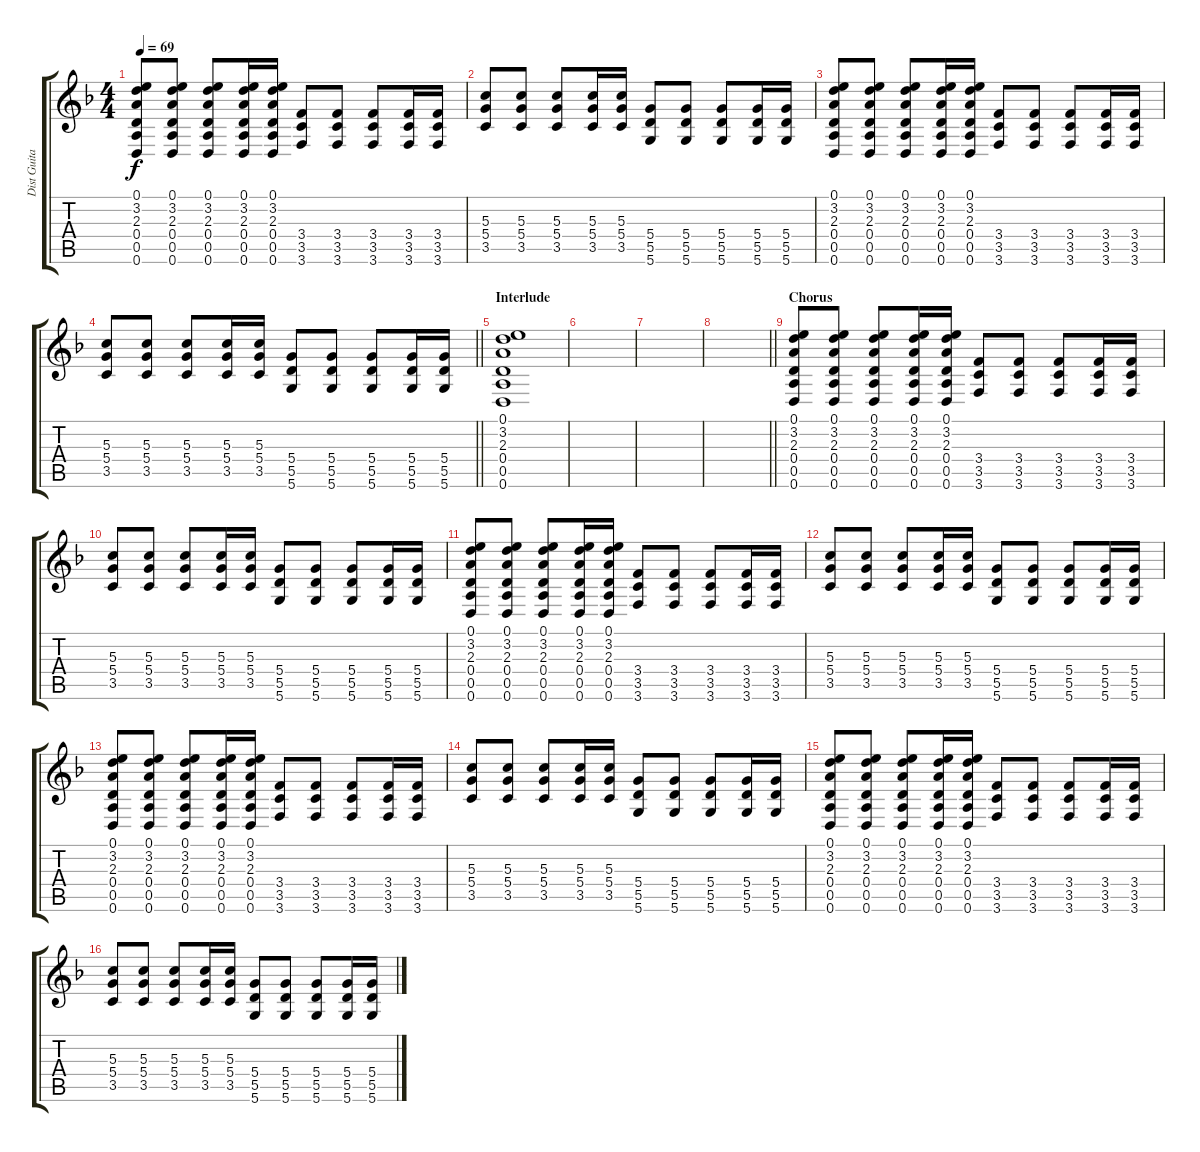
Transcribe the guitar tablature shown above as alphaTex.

\track ("Dist Guitar" "Dist Guita") {instrument distortionguitar}
\staff {score tabs}
\tuning (E4 B3 G3 D3 A2 D2) {hide}
\ts (4 4)
\tempo 69
\clef g2
\ks dminor
(0.1 3.2 2.3 0.4 0.5 0.6).8{dy f} (0.1 3.2 2.3 0.4 0.5 0.6).8 (0.1 3.2 2.3 0.4 0.5 0.6).8 (0.1 3.2 2.3 0.4 0.5 0.6).16 (0.1 3.2 2.3 0.4 0.5 0.6).16 (3.4 3.5 3.6).8 (3.4 3.5 3.6).8 (3.4 3.5 3.6).8 (3.4 3.5 3.6).16 (3.4 3.5 3.6).16 |
(5.3 5.4 3.5).8 (5.3 5.4 3.5).8 (5.3 5.4 3.5).8 (5.3 5.4 3.5).16 (5.3 5.4 3.5).16 (5.4 5.5 5.6).8 (5.4 5.5 5.6).8 (5.4 5.5 5.6).8 (5.4 5.5 5.6).16 (5.4 5.5 5.6).16 |
(0.1 3.2 2.3 0.4 0.5 0.6).8 (0.1 3.2 2.3 0.4 0.5 0.6).8 (0.1 3.2 2.3 0.4 0.5 0.6).8 (0.1 3.2 2.3 0.4 0.5 0.6).16 (0.1 3.2 2.3 0.4 0.5 0.6).16 (3.4 3.5 3.6).8 (3.4 3.5 3.6).8 (3.4 3.5 3.6).8 (3.4 3.5 3.6).16 (3.4 3.5 3.6).16 |
\barLineRight lightlight
(5.3 5.4 3.5).8 (5.3 5.4 3.5).8 (5.3 5.4 3.5).8 (5.3 5.4 3.5).16 (5.3 5.4 3.5).16 (5.4 5.5 5.6).8 (5.4 5.5 5.6).8 (5.4 5.5 5.6).8 (5.4 5.5 5.6).16 (5.4 5.5 5.6).16 |
\section ("" "Interlude")
(0.1 3.2 2.3 0.4 0.5 0.6).1 |
|
|
\barLineRight lightlight
|
\section ("" "Chorus")
(0.1 3.2 2.3 0.4 0.5 0.6).8 (0.1 3.2 2.3 0.4 0.5 0.6).8 (0.1 3.2 2.3 0.4 0.5 0.6).8 (0.1 3.2 2.3 0.4 0.5 0.6).16 (0.1 3.2 2.3 0.4 0.5 0.6).16 (3.4 3.5 3.6).8 (3.4 3.5 3.6).8 (3.4 3.5 3.6).8 (3.4 3.5 3.6).16 (3.4 3.5 3.6).16 |
(5.3 5.4 3.5).8 (5.3 5.4 3.5).8 (5.3 5.4 3.5).8 (5.3 5.4 3.5).16 (5.3 5.4 3.5).16 (5.4 5.5 5.6).8 (5.4 5.5 5.6).8 (5.4 5.5 5.6).8 (5.4 5.5 5.6).16 (5.4 5.5 5.6).16 |
(0.1 3.2 2.3 0.4 0.5 0.6).8 (0.1 3.2 2.3 0.4 0.5 0.6).8 (0.1 3.2 2.3 0.4 0.5 0.6).8 (0.1 3.2 2.3 0.4 0.5 0.6).16 (0.1 3.2 2.3 0.4 0.5 0.6).16 (3.4 3.5 3.6).8 (3.4 3.5 3.6).8 (3.4 3.5 3.6).8 (3.4 3.5 3.6).16 (3.4 3.5 3.6).16 |
(5.3 5.4 3.5).8 (5.3 5.4 3.5).8 (5.3 5.4 3.5).8 (5.3 5.4 3.5).16 (5.3 5.4 3.5).16 (5.4 5.5 5.6).8 (5.4 5.5 5.6).8 (5.4 5.5 5.6).8 (5.4 5.5 5.6).16 (5.4 5.5 5.6).16 |
(0.1 3.2 2.3 0.4 0.5 0.6).8 (0.1 3.2 2.3 0.4 0.5 0.6).8 (0.1 3.2 2.3 0.4 0.5 0.6).8 (0.1 3.2 2.3 0.4 0.5 0.6).16 (0.1 3.2 2.3 0.4 0.5 0.6).16 (3.4 3.5 3.6).8 (3.4 3.5 3.6).8 (3.4 3.5 3.6).8 (3.4 3.5 3.6).16 (3.4 3.5 3.6).16 |
(5.3 5.4 3.5).8 (5.3 5.4 3.5).8 (5.3 5.4 3.5).8 (5.3 5.4 3.5).16 (5.3 5.4 3.5).16 (5.4 5.5 5.6).8 (5.4 5.5 5.6).8 (5.4 5.5 5.6).8 (5.4 5.5 5.6).16 (5.4 5.5 5.6).16 |
(0.1 3.2 2.3 0.4 0.5 0.6).8 (0.1 3.2 2.3 0.4 0.5 0.6).8 (0.1 3.2 2.3 0.4 0.5 0.6).8 (0.1 3.2 2.3 0.4 0.5 0.6).16 (0.1 3.2 2.3 0.4 0.5 0.6).16 (3.4 3.5 3.6).8 (3.4 3.5 3.6).8 (3.4 3.5 3.6).8 (3.4 3.5 3.6).16 (3.4 3.5 3.6).16 |
(5.3 5.4 3.5).8 (5.3 5.4 3.5).8 (5.3 5.4 3.5).8 (5.3 5.4 3.5).16 (5.3 5.4 3.5).16 (5.4 5.5 5.6).8 (5.4 5.5 5.6).8 (5.4 5.5 5.6).8 (5.4 5.5 5.6).16 (5.4 5.5 5.6).16
